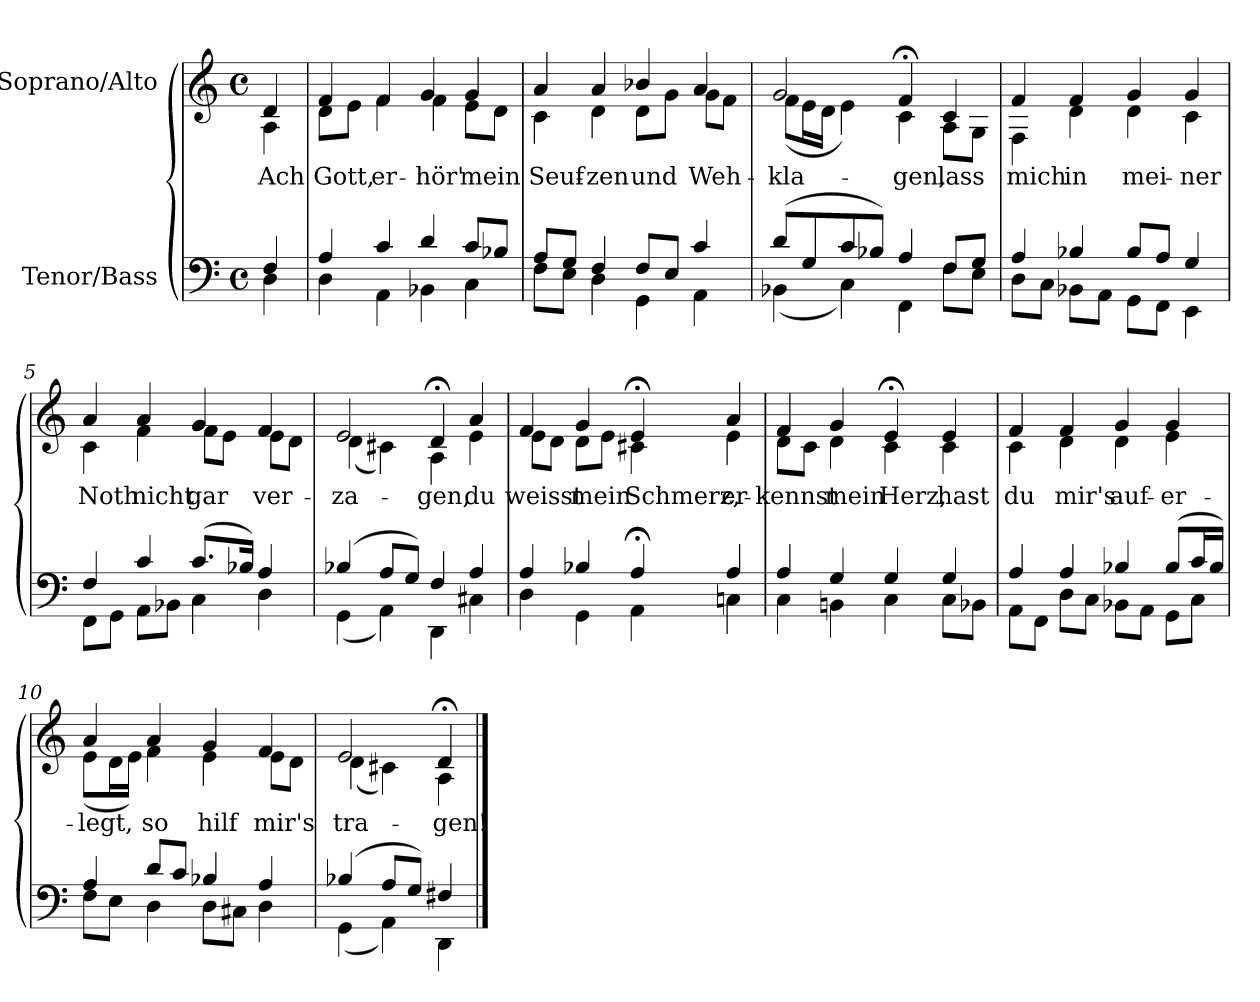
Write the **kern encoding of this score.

**kern	**kern	**text
*part2	*part1	*part1
*staff2	*staff1	*staff1
*I"Tenor/Bass	*I"Soprano/Alto	*
*clefF4	*clefG2	*
*k[]	*k[]	*
*M4/4	*M4/4	*
*met(c)	*met(c)	*
=	=	=
*^	*	*
!	!	!	!LO:LY:b
*	*	*^	*
4F/	4D\	4d/	4A\	Ach
=1	=1	=1	=1	=1
!	!	!	!	!LO:LY:b
4A/	4D\	4f/	8d\L	Gott,
.	.	.	8e\J	.
!	!	!	!	!LO:LY:b
4c/	4AA\	4f/	4f\	er-
!	!	!	!	!LO:LY:b
4d/	4BB-X\	4g/	4f\	-hör'
!	!	!	!	!LO:LY:b
8c/L	4C\	4g/	8e\L	mein
8B-X/J	.	.	8d\J	.
=2	=2	=2	=2	=2
!	!	!	!	!LO:LY:b
8A/L	8F\L	4a/	4c\	Seuf-
8G/J	8E\J	.	.	.
!	!	!	!	!LO:LY:b
4F/	4D\	4a/	4d\	-zen
!	!	!	!	!LO:LY:b
8F/L	4GG\	4b-X/	8d\L	und
8E/J	.	.	8g\J	.
!	!	!	!	!LO:LY:b
4c/	4AA\	4a/	8g\L	Weh-
.	.	.	8f\J	.
=3	=3	=3	=3	=3
!	!	!	!	!LO:LY:b
(8d/L	(4BB-X\	2g/	(8f\L	-kla-
8G/	.	.	16e\L	.
.	.	.	16d\JJ	.
8c/	4C\)	.	4e\)	.
8B-X/J)	.	.	.	.
!	!	!	!	!LO:LY:b
4A/	4FF\	4f;</	4c\	gen,
!	!	!	!	!LO:LY:b
8F/L	8F\L	4c/	8A\L	lass
8G/J	8E\J	.	8G\J	.
=4	=4	=4	=4	=4
!	!	!	!	!LO:LY:b
4A/	8D\L	4f/	4F\	mich
.	8C\J	.	.	.
!	!	!	!	!LO:LY:b
4B-X/	8BB-X\L	4f/	4d\	in
.	8AA\J	.	.	.
!	!	!	!	!LO:LY:b
8B-/L	8GG\L	4g/	4d\	mei-
8A/J	8FF\J	.	.	.
!	!	!	!	!LO:LY:b
4G/	4EE\	4g/	4c\	-ner
=5	=5	=5	=5	=5
!	!	!	!	!LO:LY:b
4F/	8FF\L	4a/	4c\	Noth
.	8GG\J	.	.	.
!	!	!	!	!LO:LY:b
4c/	8AA\L	4a/	4f\	nicht
.	8BB-X\J	.	.	.
!	!	!	!	!LO:LY:b
(8.c/L	4C\	4g/	8f\L	gar
.	.	.	8e\J	.
16B-X/Jk)	.	.	.	.
!	!	!	!	!LO:LY:b
4A/	4D\	4f/	8e\L	ver-
.	.	.	8d\J	.
!!LO:LB:g=z	!!
=6	=6	=6	=6	=6
!	!	!	!	!LO:LY:b
(4B-X/	(4GG\	2e/	(4d\	-za-
8A/L	4AA\)	.	4c#X\)	.
8G/J)	.	.	.	.
!	!	!	!	!LO:LY:b
4F/	4DD\	4d;</	4A\	-gen,
!	!	!	!	!LO:LY:b
4A/	4C#X\	4a/	4e\	du
=7	=7	=7	=7	=7
!	!	!	!	!LO:LY:b
4A/	4D\	4f/	8e\L	weisst
.	.	.	8d\J	.
!	!	!	!	!LO:LY:b
4B-X/	4GG\	4g/	8d\L	mein
.	.	.	8e\J	.
!	!	!	!	!LO:LY:b
4A;</	4AA\	4e;</	4c#X\	Schmerz,
!	!	!	!	!LO:LY:b
4A/	4Cn\	4a/	4e\	er-
=8	=8	=8	=8	=8
!	!	!	!	!LO:LY:b
4A/	4C\	4f/	8d\L	-kennst
.	.	.	8c\J	.
!	!	!	!	!LO:LY:b
4G/	4BBn\	4g/	4d\	mein
!	!	!	!	!LO:LY:b
4G/	4C\	4e;</	4c\	Herz,
!	!	!	!	!LO:LY:b
4G/	8C\L	4e/	4c\	hast
.	8BB-X\J	.	.	.
=9	=9	=9	=9	=9
!	!	!	!	!LO:LY:b
4A/	8AA\L	4f/	4c\	du
.	8FF\J	.	.	.
!	!	!	!	!LO:LY:b
4A/	8D\L	4f/	4d\	mir's
.	8C\J	.	.	.
!	!	!	!	!LO:LY:b
4B-X/	8BB-X\L	4g/	4d\	auf-
.	8AA\J	.	.	.
!	!	!	!	!LO:LY:b
(8B-/L	8GG\L	4g/	4e\	-er-
16c/L	8C\J	.	.	.
16B-/JJ)	.	.	.	.
=10	=10	=10	=10	=10
!	!	!	!	!LO:LY:b
4A/	8F\L	4a/	(8e\L	-legt,
.	8E\J	.	16d\L	.
.	.	.	16e\JJ)	.
!	!	!	!	!LO:LY:b
8d/L	4D\	4a/	4f\	so
8c/J	.	.	.	.
!	!	!	!	!LO:LY:b
4B-X/	8D\L	4g/	4e\	hilf
.	8C#X\J	.	.	.
!	!	!	!	!LO:LY:b
4A/	4D\	4f/	8e\L	mir's
.	.	.	8d\J	.
!!LO:LB:g=z	!!
=11	=11	=11	=11	=11
!	!	!	!	!LO:LY:b
(4B-X/	(4GG\	2e/	(4d\	tra-
8A/L	4AA\)	.	4c#X\)	.
8G/J)	.	.	.	.
!	!	!	!	!LO:LY:b
4F#X/	4DD\	4d;</	4A\	-gen!
*v	*v	*	*	*
*	*v	*v	*
==	==	==
*-	*-	*-
